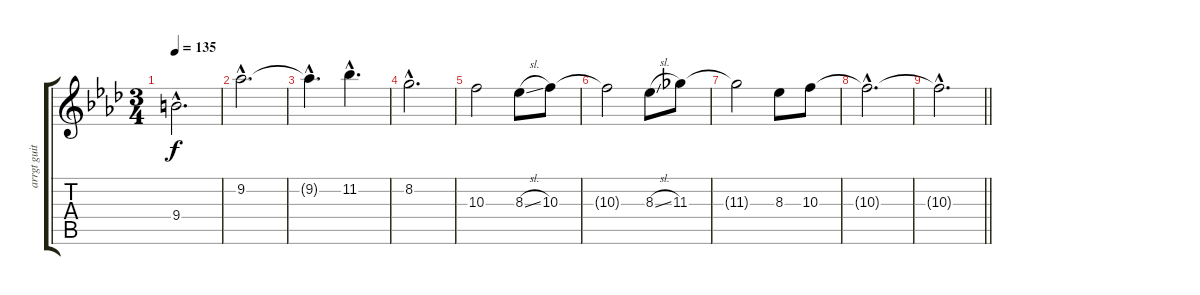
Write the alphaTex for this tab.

\track ("arrgt guitare" "arrgt guit") {instrument acousticguitarnylon}
\staff {score tabs}
\tuning (E4 B3 G3 D3 A2 E2) {hide}
\ts (3 4)
\tempo 135
\clef g2
\ks ab
9.4{hac}.2{d dy f} |
9.2{hac}.2{d} |
9.2{hac t}.4{d} 11.2{hac}.4{d} |
8.2{hac}.2{d} |
10.3.2 8.3{sl}.8 10.3.8 |
10.3{t}.2 8.3{sl}.8 11.3.8 |
11.3{t}.2 8.3.8 10.3.8 |
10.3{hac t}.2{d} |
\barLineRight lightlight
10.3{hac t}.2{d}
